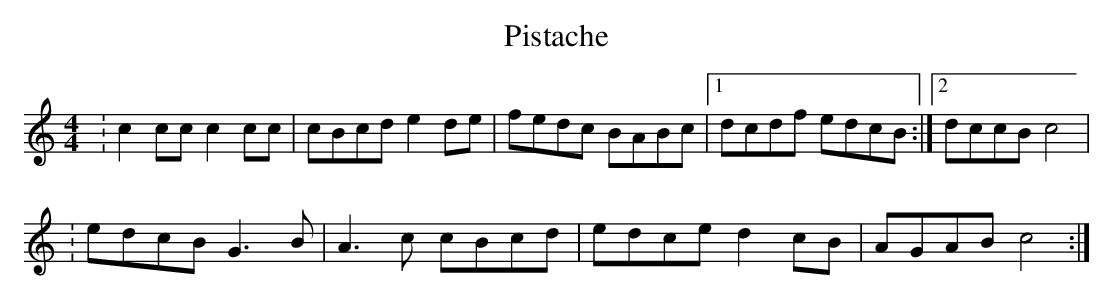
X:1
T:Pistache
L:1/8
M:4/4
K:C
:c2cc c2cc|cBcd e2de|fedc BABc|1dcdf edcB:|2dccB c4|
:edcB G3B|A3c cBcd|edce d2cB|AGAB c4:|
